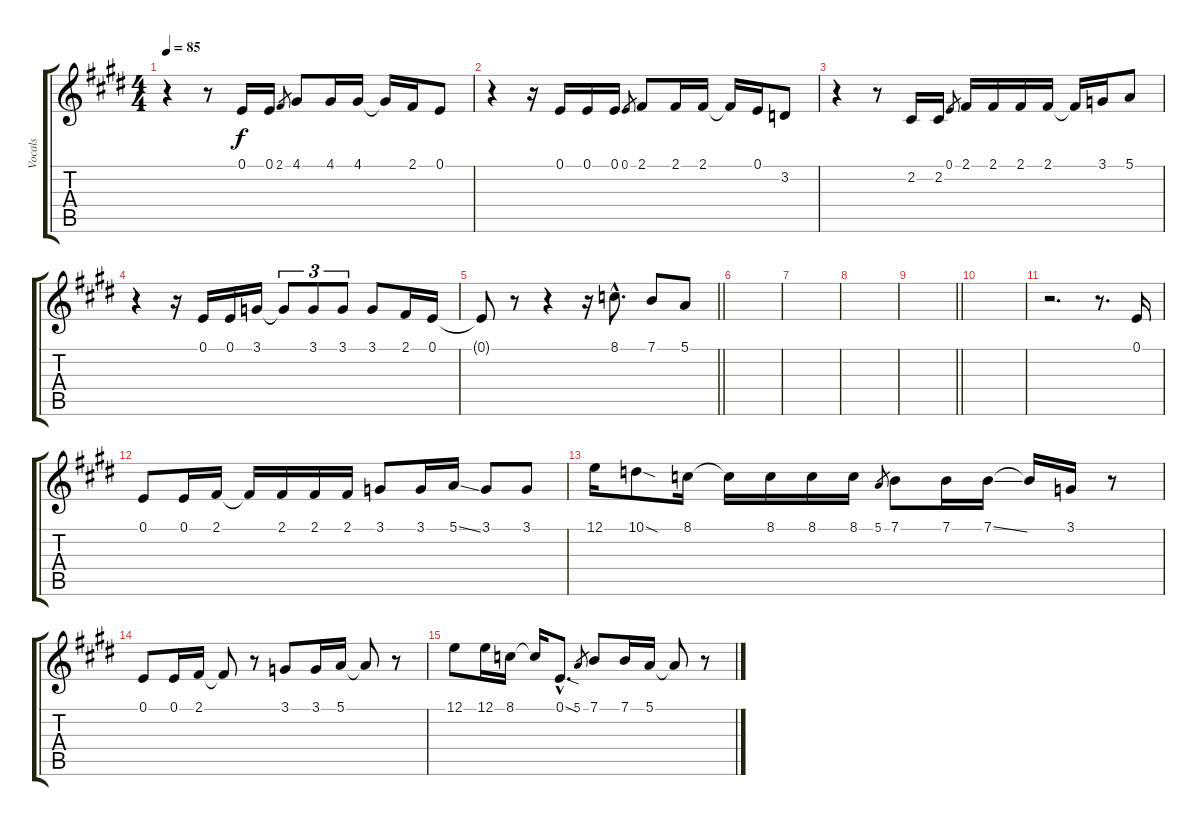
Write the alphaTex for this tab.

\track ("Vocals" "Vocals") {instrument stringensemble1}
\staff {score tabs}
\tuning (E4 B3 G3 D3 A2 E2) {hide}
\ts (4 4)
\tempo 85
\clef g2
\ks e
r.4{dy f} r.8 0.1.16 0.1.16 2.1.8{gr} 4.1.8 4.1.16 4.1.16 4.1{t}.16 2.1.16 0.1.8 |
r.4 r.16 0.1.16 0.1.16 0.1.16 0.1.8{gr} 2.1.8 2.1.16 2.1.16 2.1{t}.16 0.1.16 3.2.8 |
r.4 r.8 2.2.16 2.2.16 0.1.8{gr} 2.1.16 2.1.16 2.1.16 2.1.16 2.1{t}.16 3.1.16 5.1.8 |
r.4 r.16 0.1.16 0.1.16 3.1.16 3.1{t}.8{tu (3 2)} 3.1.8{tu (3 2)} 3.1.8{tu (3 2)} 3.1.8 2.1.16 0.1.16 |
\barLineRight lightlight
0.1{t}.8 r.8 r.4 r.16 8.1{hac}.8{d} 7.1.8 5.1.8 |
|
|
|
\barLineRight lightlight
|
|
r.2{d} r.8{d} 0.1.16 |
0.1.8 0.1.16 2.1.16 2.1{t}.16 2.1.16 2.1.16 2.1.16 3.1.8 3.1.16 5.1{ss}.16 3.1.8 3.1.8 |
12.1.16 10.1{sod}.8 8.1.16 8.1{t}.16 8.1.16 8.1.16 8.1.16 5.1.8{gr} 7.1.8 7.1.16 7.1{ss}.16 7.1{t}.16 3.1.16 r.8 |
0.1.8 0.1.16 2.1.16 2.1{t}.8 r.8 3.1.8 3.1.16 5.1.16 5.1{t}.8 r.8 |
12.1.8 12.1.16 8.1.16 8.1{t}.16 0.1{sod hac}.8{d} 5.1.8{gr} 7.1.8 7.1.16 5.1.16 5.1{t}.8 r.8
